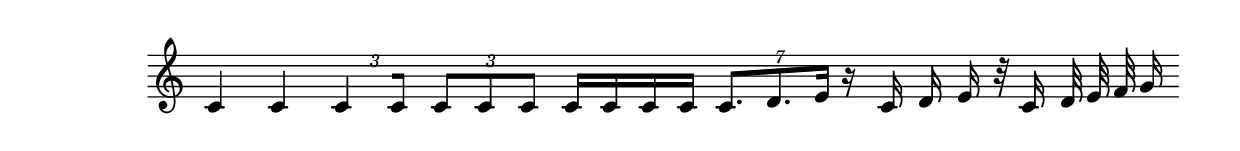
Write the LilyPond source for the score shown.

#(ly:set-option 'midi-extension "mid")
\version "2.12.3"
\include "english.ly"
\header{ 
}
%{
S S- S-S SSS SSSS S--R--G -SRG  -S-RGmP-

%}
melody = {
\once \override Staff.TimeSignature #'stencil = ##f
\clef treble
\key c 
\major
\cadenzaOn
  c'4 c'4 \times 2/3{ c'4[ c'8] }  \times 2/3{ c'8[ c'8 c'8] }  c'16[ c'16 c'16 c'16] \times 4/7{ c'8.[ d'8. e'16] }  r16 c'16 d'16 e'16 r32 c'16 d'32 e'32 f'32 g'16 \bar "" \break 
 }
text = \lyricmode {
                      
}
\score{

<<
\new Voice = "one" {
\melody
}
\new Lyrics \lyricsto "one" \text
>>
\layout {
\context {
\Score
}
}
\midi {
\context {
\Score
tempoWholesPerMinute = #(ly:make-moment 200 4)
}
}
}